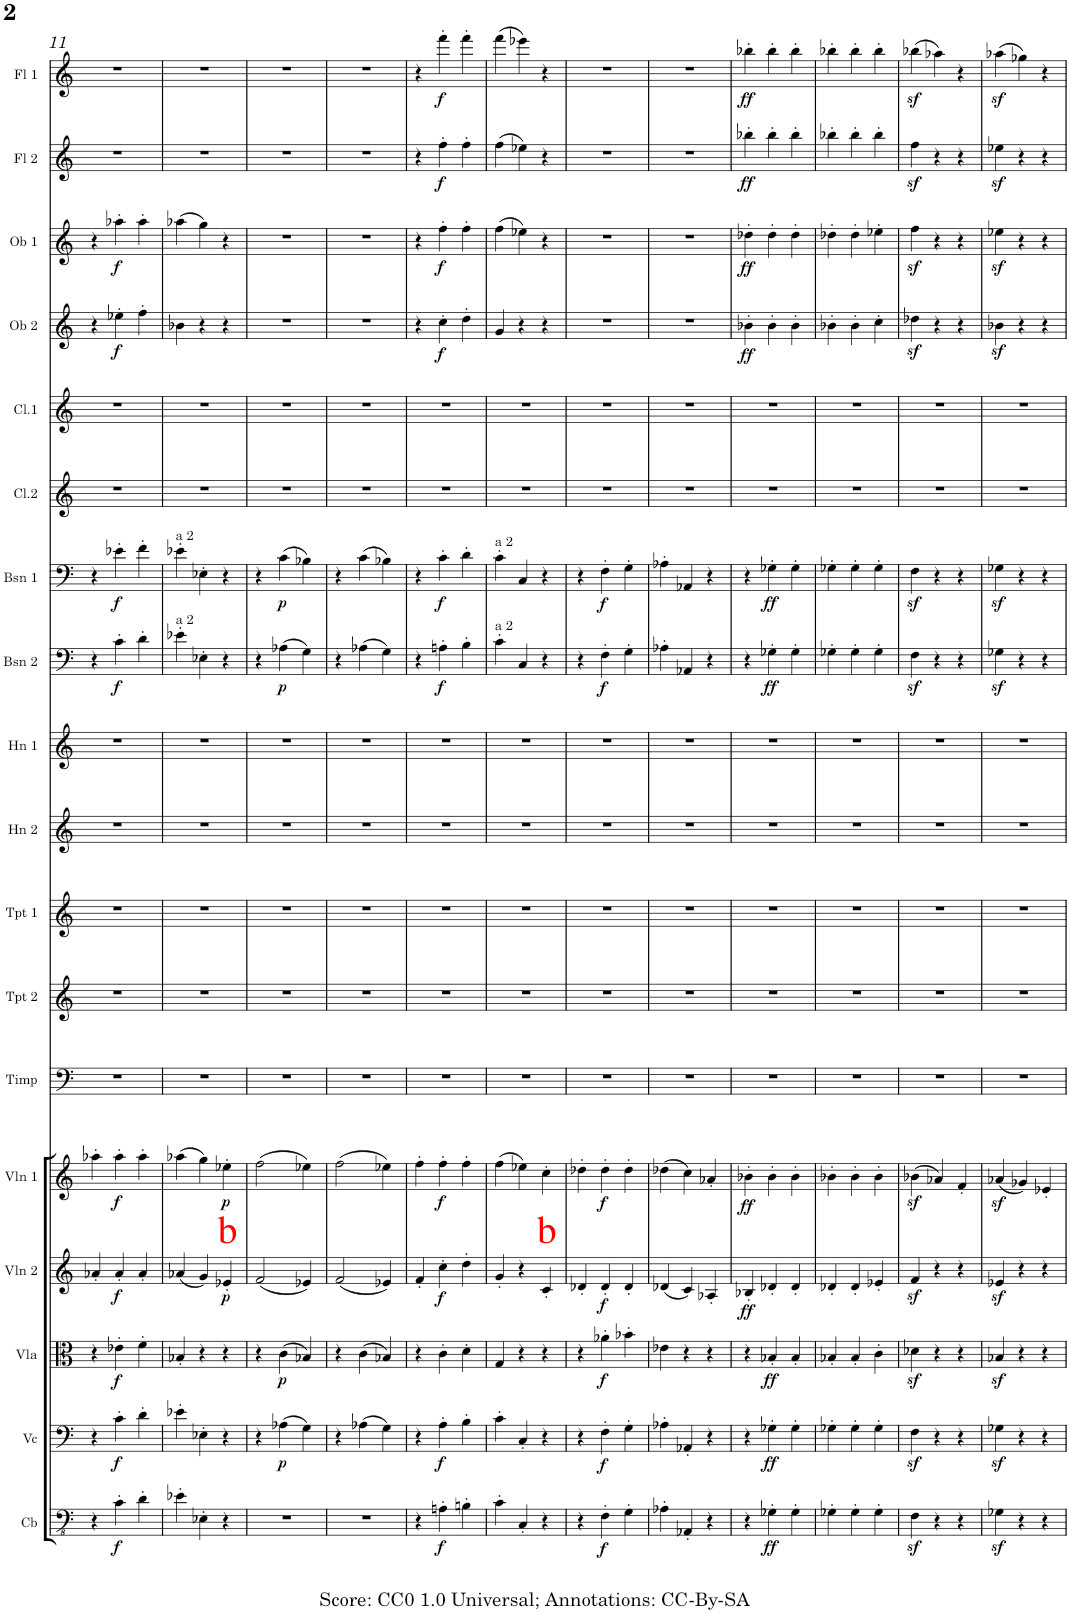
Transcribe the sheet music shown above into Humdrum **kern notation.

**kern	**dynam	**kern	**dynam	**kern	**dynam	**kern	**dynam	**kern	**text	**dynam	**kern	**kern	**kern	**kern	**kern	**kern	**dynam	**kern	**dynam	**kern	**kern	**kern	**dynam	**kern	**dynam	**kern	**dynam	**kern	**dynam
*part18	*part18	*part17	*part17	*part16	*part16	*part15	*part15	*part14	*part14	*part14	*part13	*part12	*part11	*part10	*part9	*part8	*part8	*part7	*part7	*part6	*part5	*part4	*part4	*part3	*part3	*part2	*part2	*part1	*part1
*staff18	*staff18	*staff17	*staff17	*staff16	*staff16	*staff15	*staff15	*staff14	*staff14	*staff14	*staff13	*staff12	*staff11	*staff10	*staff9	*staff8	*staff8	*staff7	*staff7	*staff6	*staff5	*staff4	*staff4	*staff3	*staff3	*staff2	*staff2	*staff1	*staff1
*I"Contrabass	*	*I"Violoncello	*	*I"Viola	*	*I"Violin 2	*	*I"Violin 1	*	*	*I"Timpani	*I"C Trumpet 2	*I"C Trumpet 1	*I"C Horn 2	*I"C Horn 1	*I"Bassoon 2	*	*I"Bassoon 1	*	*I"C Clarinet 2	*I"C Clarinet 1	*I"Oboe 2	*	*I"Oboe 1	*	*I"Flute 2	*	*I"Flute 1	*
*I'Cb	*	*I'Vc	*	*I'Vla	*	*I'Vln 2	*	*I'Vln 1	*	*	*I'Timp	*I'Tpt 2	*I'Tpt 1	*I'Hn 2	*I'Hn 1	*I'Bsn 2	*	*I'Bsn 1	*	*I'Cl.2	*I'Cl.1	*I'Ob 2	*	*I'Ob 1	*	*I'Fl 2	*	*I'Fl 1	*
!!LO:PB:g=z
*clefFv4	*	*clefF4	*	*clefC3	*	*clefG2	*	*clefG2	*	*	*clefF4	*clefG2	*clefG2	*clefG2	*clefG2	*clefF4	*	*clefF4	*	*clefG2	*clefG2	*clefG2	*	*clefG2	*	*clefG2	*	*clefG2	*
*	*	*	*	*	*	*	*	*	*	*	*	*	*	*Trd7c12	*Trd7c12	*	*	*	*	*Trd1c2	*Trd1c2	*	*	*	*	*	*	*	*
*k[]	*	*k[]	*	*k[]	*	*k[]	*	*k[]	*	*	*k[]	*k[]	*k[]	*k[]	*k[]	*k[]	*	*k[]	*	*k[]	*k[]	*k[]	*	*k[]	*	*k[]	*	*k[]	*
*M3/4	*	*M3/4	*	*M3/4	*	*M3/4	*	*M3/4	*	*	*M3/4	*M3/4	*M3/4	*M3/4	*M3/4	*M3/4	*	*M3/4	*	*M3/4	*M3/4	*M3/4	*	*M3/4	*	*M3/4	*	*M3/4	*
=11	=11	=11	=11	=11	=11	=11	=11	=11	=11	=11	=11	=11	=11	=11	=11	=11	=11	=11	=11	=11	=11	=11	=11	=11	=11	=11	=11	=11	=11
4r	.	4r	.	4r	.	4a-X'/	.	4aa-X'\	.	.	2.r	2.r	2.r	2.r	2.r	4r	.	4r	.	2.r	2.r	4r	.	4r	.	2.r	.	2.r	.
!	!LO:DY:b	!	!LO:DY:b	!	!LO:DY:b	!	!LO:DY:b	!	!	!LO:DY:b	!	!	!	!	!	!	!LO:DY:b	!	!LO:DY:b	!	!	!	!LO:DY:b	!	!LO:DY:b	!	!	!	!
4C'\	f	4c'\	f	4e-X'\	f	4a-'/	f	4aa-'\	.	f	.	.	.	.	.	4c'\	f	4e-X'\	f	.	.	4ee-X'\	f	4aa-X'\	f	.	.	.	.
4D'\	.	4d'\	.	4f'\	.	4a-'/	.	4aa-'\	.	.	.	.	.	.	.	4d'\	.	4f'\	.	.	.	4ff'\	.	4aa-'\	.	.	.	.	.
=12	=12	=12	=12	=12	=12	=12	=12	=12	=12	=12	=12	=12	=12	=12	=12	=12	=12	=12	=12	=12	=12	=12	=12	=12	=12	=12	=12	=12	=12
!	!	!	!	!	!	!	!	!	!	!	!	!	!	!	!	!	!	!LO:TX:a:t=a 2	!	!	!	!	!	!	!	!	!	!	!
!	!	!	!	!	!	!	!	!	!	!	!	!	!	!	!	!LO:TX:a:t=a 2	!	!	!	!	!	!	!	!	!	!	!	!	!
4E-X'\	.	4e-X'\	.	4B-X'/	.	(4a-X/	.	(4aa-X\	.	.	2.r	2.r	2.r	2.r	2.r	4e-X'\	.	4e-X'\	.	2.r	2.r	4b-X\	.	(4aa-X\	.	2.r	.	2.r	.
4EE-X'\	.	4E-X'\	.	4r	.	4g/)	.	4gg\)	.	.	.	.	.	.	.	4E-X'\	.	4E-X'\	.	.	.	4r	.	4gg\)	.	.	.	.	.
!	!	!	!	!	!	!	!LO:DY:b	!	!LO:LY:b:color=#FF0000	!LO:DY:b	!	!	!	!	!	!	!	!	!	!	!	!	!	!	!	!	!	!	!
4r	.	4r	.	4r	.	4e-X'/	p	4ee-X'\	b	p	.	.	.	.	.	4r	.	4r	.	.	.	4r	.	4r	.	.	.	.	.
=13	=13	=13	=13	=13	=13	=13	=13	=13	=13	=13	=13	=13	=13	=13	=13	=13	=13	=13	=13	=13	=13	=13	=13	=13	=13	=13	=13	=13	=13
2.r	.	4r	.	4r	.	(2f/	.	(2ff\	.	.	2.r	2.r	2.r	2.r	2.r	4r	.	4r	.	2.r	2.r	2.r	.	2.r	.	2.r	.	2.r	.
!	!	!	!LO:DY:b	!	!LO:DY:b	!	!	!	!	!	!	!	!	!	!	!	!LO:DY:b	!	!LO:DY:b	!	!	!	!	!	!	!	!	!	!
.	.	(4A-X\	p	(4c\	p	.	.	.	.	.	.	.	.	.	.	(4A-X\	p	(4c\	p	.	.	.	.	.	.	.	.	.	.
.	.	4G\)	.	4B-X/)	.	4e-X/)	.	4ee-X\)	.	.	.	.	.	.	.	4G\)	.	4B-X\)	.	.	.	.	.	.	.	.	.	.	.
=14	=14	=14	=14	=14	=14	=14	=14	=14	=14	=14	=14	=14	=14	=14	=14	=14	=14	=14	=14	=14	=14	=14	=14	=14	=14	=14	=14	=14	=14
2.r	.	4r	.	4r	.	(2f/	.	(2ff\	.	.	2.r	2.r	2.r	2.r	2.r	4r	.	4r	.	2.r	2.r	2.r	.	2.r	.	2.r	.	2.r	.
.	.	(4A-X\	.	(4c\	.	.	.	.	.	.	.	.	.	.	.	(4A-X\	.	(4c\	.	.	.	.	.	.	.	.	.	.	.
.	.	4G\)	.	4B-X/)	.	4e-X/)	.	4ee-X\)	.	.	.	.	.	.	.	4G\)	.	4B-X\)	.	.	.	.	.	.	.	.	.	.	.
=15	=15	=15	=15	=15	=15	=15	=15	=15	=15	=15	=15	=15	=15	=15	=15	=15	=15	=15	=15	=15	=15	=15	=15	=15	=15	=15	=15	=15	=15
4r	.	4r	.	4r	.	4f'/	.	4ff'\	.	.	2.r	2.r	2.r	2.r	2.r	4r	.	4r	.	2.r	2.r	4r	.	4r	.	4r	.	4r	.
!	!LO:DY:b	!	!LO:DY:b	!	!	!	!LO:DY:b	!	!	!LO:DY:b	!	!	!	!	!	!	!LO:DY:b	!	!LO:DY:b	!	!	!	!LO:DY:b	!	!LO:DY:b	!	!LO:DY:b	!	!LO:DY:b
4AAn'\	f	4A'\	f	4c'\	.	4cc'\	f	4ff'\	.	f	.	.	.	.	.	4An'\	f	4c'\	f	.	.	4cc'\	f	4ff'\	f	4ff'\	f	4fff'\	f
4BBn'\	.	4B'\	.	4d'\	.	4dd'\	.	4ff'\	.	.	.	.	.	.	.	4B'\	.	4d'\	.	.	.	4dd'\	.	4ff'\	.	4ff'\	.	4fff'\	.
=16	=16	=16	=16	=16	=16	=16	=16	=16	=16	=16	=16	=16	=16	=16	=16	=16	=16	=16	=16	=16	=16	=16	=16	=16	=16	=16	=16	=16	=16
!	!	!	!	!	!	!	!	!	!	!	!	!	!	!	!	!	!	!LO:TX:a:t=a 2	!	!	!	!	!	!	!	!	!	!	!
!	!	!	!	!	!	!	!	!	!	!	!	!	!	!	!	!LO:TX:a:t=a 2	!	!	!	!	!	!	!	!	!	!	!	!	!
4C'\	.	4c'\	.	4G/	.	4g'/	.	(4ff\	.	.	2.r	2.r	2.r	2.r	2.r	4c'\	.	4c'\	.	2.r	2.r	4g/	.	(4ff\	.	(4ff\	.	(4fff\	.
4CC'/	.	4C'/	.	4r	.	4r	.	4ee-X\)	.	.	.	.	.	.	.	4C/	.	4C/	.	.	.	4r	.	4ee-X\)	.	4ee-X\)	.	4eee-X\)	.
!	!	!	!	!	!	!	!	!	!LO:LY:b:color=#FF0000	!	!	!	!	!	!	!	!	!	!	!	!	!	!	!	!	!	!	!	!
4r	.	4r	.	4r	.	4c'/	.	4cc'\	b	.	.	.	.	.	.	4r	.	4r	.	.	.	4r	.	4r	.	4r	.	4r	.
=17	=17	=17	=17	=17	=17	=17	=17	=17	=17	=17	=17	=17	=17	=17	=17	=17	=17	=17	=17	=17	=17	=17	=17	=17	=17	=17	=17	=17	=17
4r	.	4r	.	4r	.	4d-X'/	.	4dd-X'\	.	.	2.r	2.r	2.r	2.r	2.r	4r	.	4r	.	2.r	2.r	2.r	.	2.r	.	2.r	.	2.r	.
!	!LO:DY:b	!	!LO:DY:b	!	!LO:DY:b	!	!LO:DY:b	!	!	!LO:DY:b	!	!	!	!	!	!	!LO:DY:b	!	!LO:DY:b	!	!	!	!	!	!	!	!	!	!
4FF'\	f	4F'\	f	4a-X'\	f	4d-'/	f	4dd-'\	.	f	.	.	.	.	.	4F'\	f	4F'\	f	.	.	.	.	.	.	.	.	.	.
4GG'\	.	4G'\	.	4b-X'\	.	4d-'/	.	4dd-'\	.	.	.	.	.	.	.	4G'\	.	4G'\	.	.	.	.	.	.	.	.	.	.	.
=18	=18	=18	=18	=18	=18	=18	=18	=18	=18	=18	=18	=18	=18	=18	=18	=18	=18	=18	=18	=18	=18	=18	=18	=18	=18	=18	=18	=18	=18
4AA-X'\	.	4A-X'\	.	4e-X\	.	(4d-X/	.	(4dd-X\	.	.	2.r	2.r	2.r	2.r	2.r	4A-X'\	.	4A-X'\	.	2.r	2.r	2.r	.	2.r	.	2.r	.	2.r	.
4AAA-X'/	.	4AA-X'/	.	4r	.	4c/)	.	4cc\)	.	.	.	.	.	.	.	4AA-X/	.	4AA-X/	.	.	.	.	.	.	.	.	.	.	.
4r	.	4r	.	4r	.	4A-X'/	.	4a-X'/	.	.	.	.	.	.	.	4r	.	4r	.	.	.	.	.	.	.	.	.	.	.
=19	=19	=19	=19	=19	=19	=19	=19	=19	=19	=19	=19	=19	=19	=19	=19	=19	=19	=19	=19	=19	=19	=19	=19	=19	=19	=19	=19	=19	=19
!	!	!	!	!	!	!	!LO:DY:b	!	!	!LO:DY:b	!	!	!	!	!	!	!	!	!	!	!	!	!LO:DY:b	!	!LO:DY:b	!	!LO:DY:b	!	!LO:DY:b
4r	.	4r	.	4r	.	4B-X'/	ff	4b-X'\	.	ff	2.r	2.r	2.r	2.r	2.r	4r	.	4r	.	2.r	2.r	4b-X'\	ff	4dd-X'\	ff	4bb-X'\	ff	4bb-X'\	ff
!	!LO:DY:b	!	!LO:DY:b	!	!LO:DY:b	!	!	!	!	!	!	!	!	!	!	!	!LO:DY:b	!	!LO:DY:b	!	!	!	!	!	!	!	!	!	!
4GG-X'\	ff	4G-X'\	ff	4B-X'/	ff	4d-X'/	.	4b-'\	.	.	.	.	.	.	.	4G-X'\	ff	4G-X'\	ff	.	.	4b-'\	.	4dd-'\	.	4bb-'\	.	4bb-'\	.
4GG-'\	.	4G-'\	.	4B-'/	.	4d-'/	.	4b-'\	.	.	.	.	.	.	.	4G-'\	.	4G-'\	.	.	.	4b-'\	.	4dd-'\	.	4bb-'\	.	4bb-'\	.
=20	=20	=20	=20	=20	=20	=20	=20	=20	=20	=20	=20	=20	=20	=20	=20	=20	=20	=20	=20	=20	=20	=20	=20	=20	=20	=20	=20	=20	=20
4GG-X'\	.	4G-X'\	.	4B-X'/	.	4d-X'/	.	4b-X'\	.	.	2.r	2.r	2.r	2.r	2.r	4G-X'\	.	4G-X'\	.	2.r	2.r	4b-X'\	.	4dd-X'\	.	4bb-X'\	.	4bb-X'\	.
4GG-'\	.	4G-'\	.	4B-'/	.	4d-'/	.	4b-'\	.	.	.	.	.	.	.	4G-'\	.	4G-'\	.	.	.	4b-'\	.	4dd-'\	.	4bb-'\	.	4bb-'\	.
4GG-'\	.	4G-'\	.	4c'\	.	4e-X'/	.	4b-'\	.	.	.	.	.	.	.	4G-'\	.	4G-'\	.	.	.	4cc'\	.	4ee-X'\	.	4bb-'\	.	4bb-'\	.
=21	=21	=21	=21	=21	=21	=21	=21	=21	=21	=21	=21	=21	=21	=21	=21	=21	=21	=21	=21	=21	=21	=21	=21	=21	=21	=21	=21	=21	=21
4FFz<\	.	4Fz<\	.	4d-Xz<\	.	4fz</	.	(4b-Xz<\	.	.	2.r	2.r	2.r	2.r	2.r	4Fz<\	.	4Fz<\	.	2.r	2.r	4dd-Xz<\	.	4ffz<\	.	4ffz<\	.	(4bb-Xz<\	.
4r	.	4r	.	4r	.	4r	.	4a-X/)	.	.	.	.	.	.	.	4r	.	4r	.	.	.	4r	.	4r	.	4r	.	4aa-X\)	.
4r	.	4r	.	4r	.	4r	.	4f'/	.	.	.	.	.	.	.	4r	.	4r	.	.	.	4r	.	4r	.	4r	.	4r	.
=22	=22	=22	=22	=22	=22	=22	=22	=22	=22	=22	=22	=22	=22	=22	=22	=22	=22	=22	=22	=22	=22	=22	=22	=22	=22	=22	=22	=22	=22
4GG-Xz<\	.	4G-Xz<\	.	4B-Xz</	.	4e-Xz</	.	(4a-Xz</	.	.	2.r	2.r	2.r	2.r	2.r	4G-Xz<\	.	4G-Xz<\	.	2.r	2.r	4b-Xz<\	.	4ee-Xz<\	.	4ee-Xz<\	.	(4aa-Xz<\	.
4r	.	4r	.	4r	.	4r	.	4g-X/)	.	.	.	.	.	.	.	4r	.	4r	.	.	.	4r	.	4r	.	4r	.	4gg-X\)	.
4r	.	4r	.	4r	.	4r	.	4e-X'/	.	.	.	.	.	.	.	4r	.	4r	.	.	.	4r	.	4r	.	4r	.	4r	.
=	=	=	=	=	=	=	=	=	=	=	=	=	=	=	=	=	=	=	=	=	=	=	=	=	=	=	=	=	=
*-	*-	*-	*-	*-	*-	*-	*-	*-	*-	*-	*-	*-	*-	*-	*-	*-	*-	*-	*-	*-	*-	*-	*-	*-	*-	*-	*-	*-	*-
